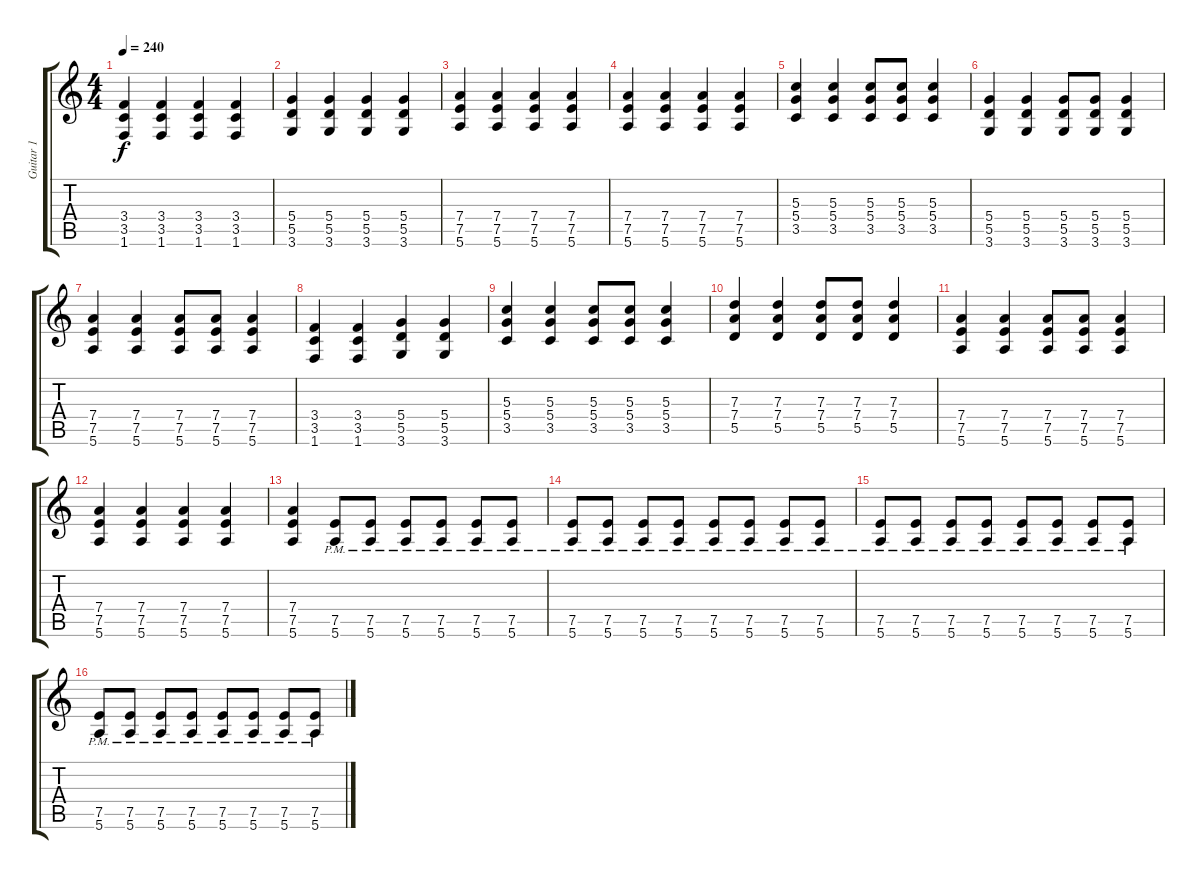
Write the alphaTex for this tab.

\track ("Guitar 1" "Guitar 1") {instrument distortionguitar}
\staff {score tabs}
\tuning (E4 B3 G3 D3 A2 E2) {hide}
\ts (4 4)
\tempo 240
\clef g2
\ks c
(3.4 3.5 1.6).4{dy f} (3.4 3.5 1.6).4 (3.4 3.5 1.6).4 (3.4 3.5 1.6).4 |
(5.4 5.5 3.6).4 (5.4 5.5 3.6).4 (5.4 5.5 3.6).4 (5.4 5.5 3.6).4 |
(7.4 7.5 5.6).4 (7.4 7.5 5.6).4 (7.4 7.5 5.6).4 (7.4 7.5 5.6).4 |
(7.4 7.5 5.6).4 (7.4 7.5 5.6).4 (7.4 7.5 5.6).4 (7.4 7.5 5.6).4 |
(5.3 5.4 3.5).4 (5.3 5.4 3.5).4 (5.3 5.4 3.5).8 (5.3 5.4 3.5).8 (5.3 5.4 3.5).4 |
(5.4 5.5 3.6).4 (5.4 5.5 3.6).4 (5.4 5.5 3.6).8 (5.4 5.5 3.6).8 (5.4 5.5 3.6).4 |
(7.4 7.5 5.6).4 (7.4 7.5 5.6).4 (7.4 7.5 5.6).8 (7.4 7.5 5.6).8 (7.4 7.5 5.6).4 |
(3.4 3.5 1.6).4 (3.4 3.5 1.6).4 (5.4 5.5 3.6).4 (5.4 5.5 3.6).4 |
(5.3 5.4 3.5).4 (5.3 5.4 3.5).4 (5.3 5.4 3.5).8 (5.3 5.4 3.5).8 (5.3 5.4 3.5).4 |
(7.3 7.4 5.5).4 (7.3 7.4 5.5).4 (7.3 7.4 5.5).8 (7.3 7.4 5.5).8 (7.3 7.4 5.5).4 |
(7.4 7.5 5.6).4 (7.4 7.5 5.6).4 (7.4 7.5 5.6).8 (7.4 7.5 5.6).8 (7.4 7.5 5.6).4 |
(7.4 7.5 5.6).4 (7.4 7.5 5.6).4 (7.4 7.5 5.6).4 (7.4 7.5 5.6).4 |
(7.4 7.5 5.6).4 (7.5{pm} 5.6{pm}).8 (7.5{pm} 5.6{pm}).8 (7.5{pm} 5.6{pm}).8 (7.5{pm} 5.6{pm}).8 (7.5{pm} 5.6{pm}).8 (7.5{pm} 5.6{pm}).8 |
(7.5{pm} 5.6{pm}).8 (7.5{pm} 5.6{pm}).8 (7.5{pm} 5.6{pm}).8 (7.5{pm} 5.6{pm}).8 (7.5{pm} 5.6{pm}).8 (7.5{pm} 5.6{pm}).8 (7.5{pm} 5.6{pm}).8 (7.5{pm} 5.6{pm}).8 |
(7.5{pm} 5.6{pm}).8 (7.5{pm} 5.6{pm}).8 (7.5{pm} 5.6{pm}).8 (7.5{pm} 5.6{pm}).8 (7.5{pm} 5.6{pm}).8 (7.5{pm} 5.6{pm}).8 (7.5{pm} 5.6{pm}).8 (7.5{pm} 5.6{pm}).8 |
(7.5{pm} 5.6{pm}).8 (7.5{pm} 5.6{pm}).8 (7.5{pm} 5.6{pm}).8 (7.5{pm} 5.6{pm}).8 (7.5{pm} 5.6{pm}).8 (7.5{pm} 5.6{pm}).8 (7.5{pm} 5.6{pm}).8 (7.5{pm} 5.6{pm}).8
